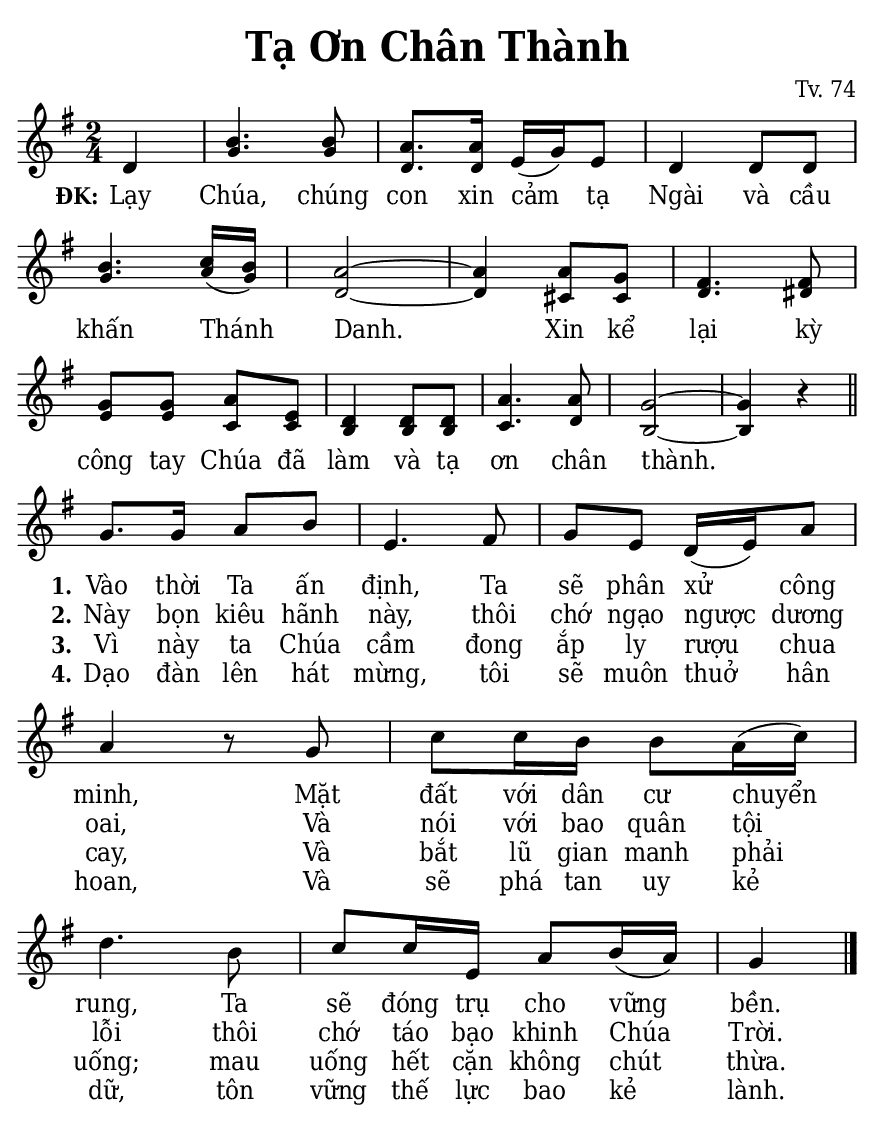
% Cài đặt chung\
\version "2.22.1"
\include "english.ly"

\header {
  title = \markup { \fontsize #1 "Tạ Ơn Chân Thành" }
  composer = "Tv. 74"
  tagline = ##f
}

% Nhạc phiên khúc
nhacPhienKhucSop = \relative c' {
  \partial 4 d4 |
  b'4. b8 |
  a8. a16 e (g) e8 |
  d4 d8 d |
  b'4. c16 (b) |
  a2 ~ |
  a4 a8 g |
  fs4. fs8 |
  g g a e |
  d4 d8 d |
  a'4. a8 |
  g2 ~ |
  g4 r \bar "||" \break
  
  g8. g16 a8 b |
  e,4. fs8 |
  g e d16 (e) a8 |
  a4 r8 g |
  c c16 b b8 a16 (c) |
  d4. b8 |
  c c16 e, a8 b16 (a) |
  g4 \bar "|."
}

nhacPhienKhucAlto = \relative c' {
  d4 |
  g4. g8 |
  d8. d16 e (g) e8 |
  d4 d8 d |
  g4. a16 (g) |
  d2 ~ |
  d4 cs8 cs |
  d4. ds8 |
  e e c c |
  b4 b8 b |
  c4. d8 |
  b2 ~ |
  b4 r
}

% Lời phiên khúc
loiPhienKhucSop = \lyrics {
  \set stanza = "ĐK:"
  Lạy Chúa, chúng con xin cảm tạ Ngài
  và cầu khấn Thánh Danh.
  Xin kể lại kỳ công tay Chúa đã làm
  và tạ ơn chân thành.
  <<
    {
      \set stanza = "1."
      Vào thời Ta ấn định,
      Ta sẽ phân xử công minh,
      Mặt đất với dân cư chuyển rung,
      Ta sẽ đóng trụ cho vững bền.
    }
    \new Lyrics {
	    \set associatedVoice = "beSop"
	    \set stanza = "2."
	    Này bọn kiêu hãnh này,
	    thôi chớ ngạo ngược dương oai,
	    Và nói với bao quân tội lỗi
	    thôi chớ táo bạo khinh Chúa Trời.
    }
    \new Lyrics {
	    \set associatedVoice = "beSop"
	    \set stanza = "3."
	    Vì này ta Chúa cầm đong ắp ly rượu chua cay,
	    Và bắt lũ gian manh phải uống;
	    mau uống hết cặn không chút thừa.
    }
    \new Lyrics {
	    \set associatedVoice = "beSop"
	    \set stanza = "4."
	    Dạo đàn lên hát mừng,
	    tôi sẽ muôn thuở hân hoan,
	    Và sẽ phá tan uy kẻ dữ,
	    tôn vững thế lực bao kẻ lành.
    }
  >>
}

% Dàn trang
\paper {
  #(set-paper-size "a5")
  top-margin = 3\mm
  bottom-margin = 3\mm
  left-margin = 3\mm
  right-margin = 3\mm
  indent = #0
  #(define fonts
	 (make-pango-font-tree "Deja Vu Serif Condensed"
	 		       "Deja Vu Serif Condensed"
			       "Deja Vu Serif Condensed"
			       (/ 20 20)))
  print-page-number = ##f
  system-system-spacing = #'((basic-distance . 0.1) (padding . 2))
}

TongNhip = {
  \key g \major \time 2/4
  \set Timing.beamExceptions = #'()
  \set Timing.baseMoment = #(ly:make-moment 1/4)
}

% Đổi kích thước nốt cho bè phụ
notBePhu =
#(define-music-function (font-size music) (number? ly:music?)
   (for-some-music
     (lambda (m)
       (if (music-is-of-type? m 'rhythmic-event)
           (begin
             (set! (ly:music-property m 'tweaks)
                   (cons `(font-size . ,font-size)
                         (ly:music-property m 'tweaks)))
             #t)
           #f))
     music)
   music)

\score {
  \new ChoirStaff <<
    \new Staff \with {
        \consists "Merge_rests_engraver"
        printPartCombineTexts = ##f
      }
      <<
      \new Voice \TongNhip \partCombine 
        \nhacPhienKhucSop
        \notBePhu -1 { \nhacPhienKhucAlto }
      \new NullVoice = beSop \nhacPhienKhucSop
      \new Lyrics \lyricsto beSop \loiPhienKhucSop
      >>
  >>
  \layout {
    \override Lyrics.LyricSpace.minimum-distance = #1.5
    \override Score.BarNumber.break-visibility = ##(#f #f #f)
    \override Score.SpacingSpanner.uniform-stretching = ##t
  } 
}
